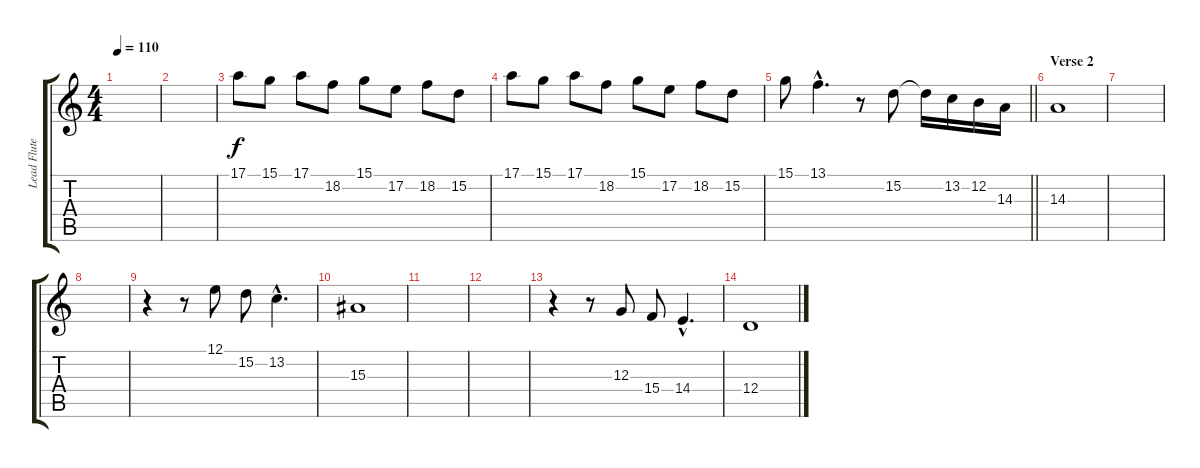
\track ("Lead Flute" "Lead Flute") {instrument panflute}
\staff {score tabs}
\tuning (E4 B3 G3 D3 A2 E2) {hide}
\ts (4 4)
\tempo 110
\clef g2
\ks c
|
|
17.1.8 15.1.8 17.1.8 18.2.8 15.1.8 17.2.8 18.2.8 15.2.8 |
17.1.8 15.1.8 17.1.8 18.2.8 15.1.8 17.2.8 18.2.8 15.2.8 |
\barLineRight lightlight
15.1.8 13.1{hac}.4{d} r.8 15.2.8 15.2{t}.16 13.2.16 12.2.16 14.3.16 |
\section ("" "Verse 2")
14.3.1 |
|
|
r.4 r.8 12.1.8 15.2.8 13.2{hac}.4{d} |
15.3.1 |
|
|
r.4 r.8 12.3.8 15.4.8 14.4{hac}.4{d} |
12.4.1
